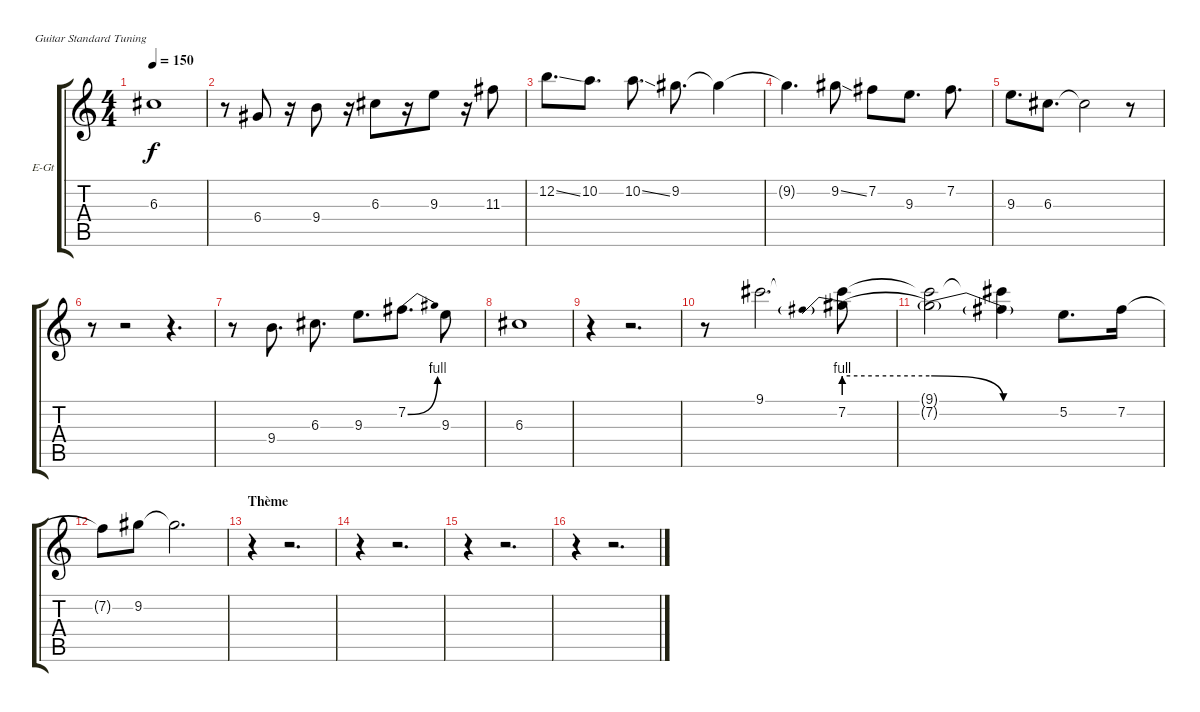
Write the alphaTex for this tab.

\bracketExtendMode groupsimilarinstruments
\firstSystemTrackNameOrientation horizontal
\otherSystemsTrackNameOrientation horizontal
\track ("Guitare 3" "E-Gt") {instrument overdrivenguitar}
\staff {score tabs}
\tuning (E4 B3 G3 D3 A2 E2)
\ts (4 4)
\tempo 150
\clef g2
\ks c
6.3.1{dy f} |
r.8 6.4.8 r.16 9.4.8 r.16 6.3.8 r.16 9.3.8 r.16 11.3.8 |
12.2{ss}.8{d} 10.2.8{d} 10.2{ss}.8{d} 9.2.8{d} 9.2{t}.4 |
9.2{t}.4{d} 9.2{ss}.8 7.2.8 9.3.8{d} 7.2.8{d} |
9.3.8{d} 6.3.8{d} 6.3{t}.2 r.8 |
r.8 r.2 r.4{d} |
r.8 9.4.8{d} 6.3.8{d} 9.3.8{d} 7.2{be (bend 0 0 60 4)}.8{d} 9.3.8 |
6.3.1 |
r.4 r.2{d} |
r.8 9.1.2{d} (9.1{t} 7.2{be (prebend 0 4 60 4)}).8 |
(7.2{be (release 0 4 60 0) t} 9.1{t}).2 (9.1{t} 7.2{be (hold 0 0 60 0) t}).4 5.2.8{d} 7.2.16 |
7.2{t}.8 9.2.8 9.2{t}.2{d} |
\section ("" "Thème")
r.4 r.2{d} |
r.4 r.2{d} |
r.4 r.2{d} |
r.4 r.2{d}
